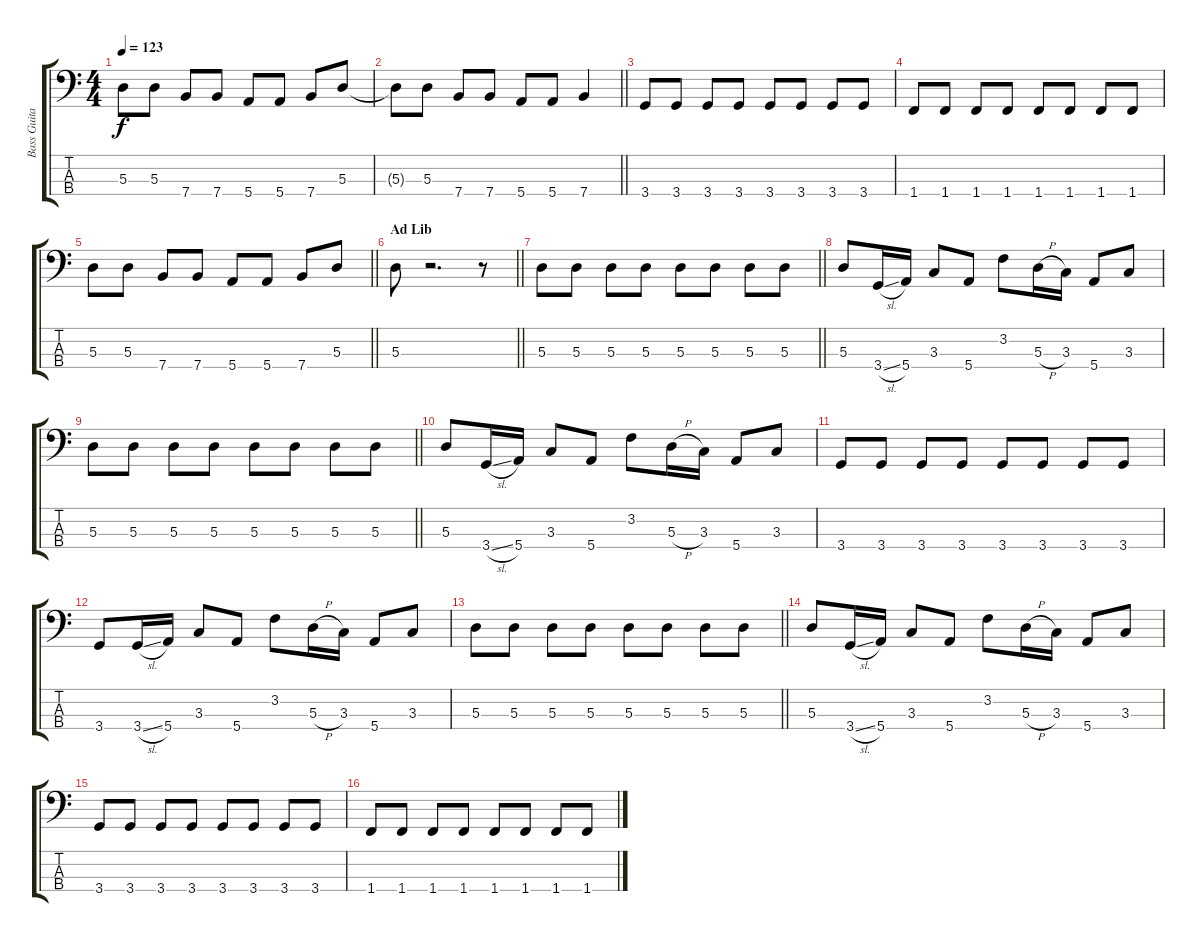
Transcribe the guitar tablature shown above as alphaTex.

\track ("Bass Guitar" "Bass Guita") {instrument electricbassfinger}
\staff {score tabs}
\tuning (G2 D2 A1 E1) {hide}
\ts (4 4)
\tempo 123
\clef f4
\ks c
5.3{t}.8{dy f} 5.3.8 7.4.8 7.4.8 5.4.8 5.4.8 7.4.8 5.3.8 |
\barLineRight lightlight
5.3{t}.8 5.3.8 7.4.8 7.4.8 5.4.8 5.4.8 7.4.4 |
3.4.8 3.4.8 3.4.8 3.4.8 3.4.8 3.4.8 3.4.8 3.4.8 |
1.4.8 1.4.8 1.4.8 1.4.8 1.4.8 1.4.8 1.4.8 1.4.8 |
\barLineRight lightlight
5.3.8 5.3.8 7.4.8 7.4.8 5.4.8 5.4.8 7.4.8 5.3.8 |
\section ("" "Ad Lib")
\barLineRight lightlight
5.3.8 r.2{d} r.8 |
\barLineRight lightlight
5.3.8 5.3.8 5.3.8 5.3.8 5.3.8 5.3.8 5.3.8 5.3.8 |
5.3.8 3.4{sl}.16 5.4.16 3.3.8 5.4.8 3.2.8 5.3{h}.16 3.3.16 5.4.8 3.3.8 |
\barLineRight lightlight
5.3.8 5.3.8 5.3.8 5.3.8 5.3.8 5.3.8 5.3.8 5.3.8 |
5.3.8 3.4{sl}.16 5.4.16 3.3.8 5.4.8 3.2.8 5.3{h}.16 3.3.16 5.4.8 3.3.8 |
3.4.8 3.4.8 3.4.8 3.4.8 3.4.8 3.4.8 3.4.8 3.4.8 |
3.4.8 3.4{sl}.16 5.4.16 3.3.8 5.4.8 3.2.8 5.3{h}.16 3.3.16 5.4.8 3.3.8 |
\barLineRight lightlight
5.3.8 5.3.8 5.3.8 5.3.8 5.3.8 5.3.8 5.3.8 5.3.8 |
5.3.8 3.4{sl}.16 5.4.16 3.3.8 5.4.8 3.2.8 5.3{h}.16 3.3.16 5.4.8 3.3.8 |
3.4.8 3.4.8 3.4.8 3.4.8 3.4.8 3.4.8 3.4.8 3.4.8 |
1.4.8 1.4.8 1.4.8 1.4.8 1.4.8 1.4.8 1.4.8 1.4.8
